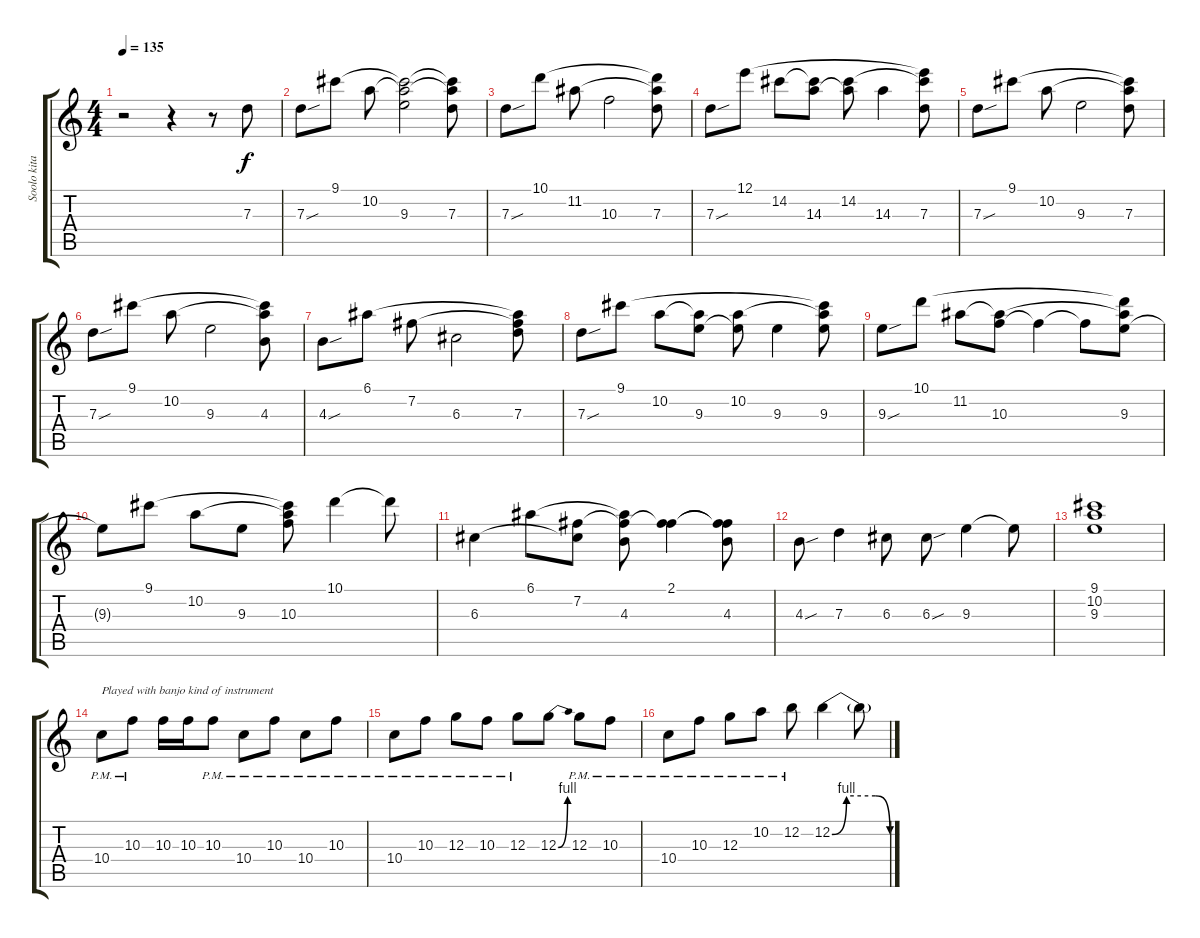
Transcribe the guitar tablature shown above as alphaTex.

\track ("Soolo kitara" "Soolo kita") {instrument acousticguitarsteel}
\staff {score tabs}
\tuning (E4 B3 G3 D3 A2 E2) {hide}
\ts (4 4)
\tempo 135
\clef g2
\ks c
r.2{dy f} r.4 r.8 7.3.8 |
7.3{sou}.8 9.1.8 10.2.8 (9.1{t} 10.2{t} 9.3).2 (9.1{t} 10.2{t} 7.3).8 |
7.3{sou}.8 10.1.8 11.2.8 10.3.2 (10.1{t} 11.2{t} 7.3).8 |
7.3{sou}.8 12.1.8 14.2.8 (14.2{t} 14.3).8 (14.2 14.3{t}).8 14.3.4 (12.1{t} 14.2{t} 7.3).8 |
7.3{sou}.8 9.1.8 10.2.8 9.3.2 (9.1{t} 10.2{t} 7.3).8 |
7.3{sou}.8 9.1.8 10.2.8 9.3.2 (9.1{t} 10.2{t} 4.3).8 |
4.3{sou}.8 6.1.8 7.2.8 6.3.2 (6.1{t} 7.2{t} 7.3).8 |
7.3{sou}.8 9.1.8 10.2.8 (10.2{t} 9.3).8 (10.2 9.3{t}).8 9.3.4 (9.1{t} 10.2{t} 9.3).8 |
9.3{sou}.8 10.1.8 11.2.8 (11.2{t} 10.3).8 10.3{t}.4 10.3{t}.8 (10.1{t} 11.2{t} 9.3).8 |
9.3{t}.8 9.1.8 10.2.8 9.3.8 (9.1{t} 10.2{t} 10.3).8 10.1.4 10.1{t}.8 |
6.3.4 6.1.8 (7.2 6.3{t}).8 (6.1{t} 7.2{t} 4.3).8 (2.1 7.2{t}).4 (2.1{t} 7.2{t} 4.3).8 |
4.3{sou}.8 7.3.4 6.3.8 6.3{sou}.8 9.3.4 9.3{t}.8 |
(9.1 10.2 9.3).1 |
10.4{pm}.8{txt "Played with banjo kind of instrument" instrument banjo} 10.3{pm}.8 10.3.16 10.3.16 10.3{pm}.8 10.4{pm}.8 10.3{pm}.8 10.4{pm}.8 10.3{pm}.8 |
10.4{pm}.8 10.3{pm}.8 12.3{pm}.8 10.3{pm}.8 12.3{pm}.8 12.3{be (bend 0 0 60 4)}.8 12.3{pm}.8 10.3{pm}.8 |
10.4{pm}.8 10.3{pm}.8 12.3{pm}.8 10.2{pm}.8 12.2{pm}.8 12.2{be (custom 0 0 15 4 30 4 45 4 60 0)}.4 12.2{t}.8
